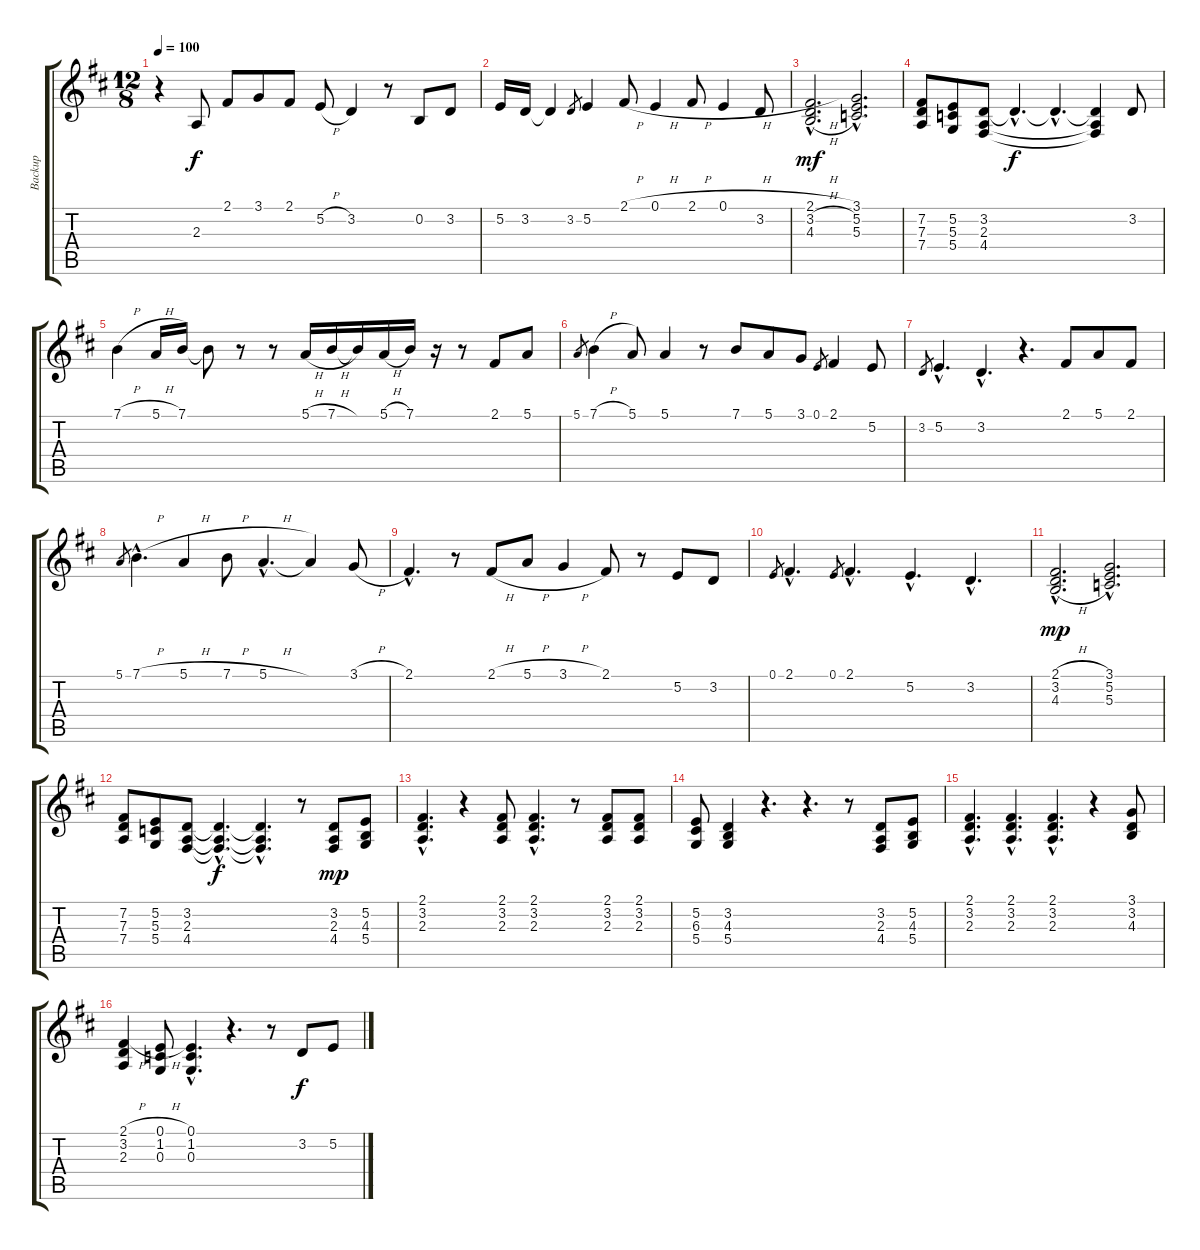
\track ("Backup" "Backup") {instrument synthvoice}
\staff {score tabs}
\tuning (E4 B3 G3 D3 A2 E2) {hide}
\ts (12 8)
\tempo 100
\clef g2
\ks d
r.4{dy f} 2.3.8 2.1.8 3.1.8 2.1.8 5.2{h}.8 3.2.4 r.8 0.2.8 3.2.8 |
5.2.16 3.2.16 3.2{t}.4 3.2.8{gr} 5.2.4 2.1{h}.8 0.1{h}.4 2.1{h}.8 0.1{h}.4 3.2.8 |
(2.1{h hac} 3.2{h hac} 4.3{h hac}).2{d dy mf} (3.1{hac} 5.2{hac} 5.3{hac}).2{d} |
(7.2 7.3 7.4).8 (5.2 5.3 5.4).8 (3.2 2.3 4.4).8 3.2{hac t}.4{d dy f} 3.2{hac t}.4{d} (3.2{t} 2.3{t} 4.4{t}).4 3.2.8 |
7.1{h}.4 5.1{h}.16 7.1.16 7.1{t}.8 r.8 r.8 5.1{h}.16 7.1{h}.16 7.1{t}.16 5.1{h}.16 7.1.16 r.16 r.8 2.1.8 5.1.8 |
5.1.8{gr} 7.1{h}.4 5.1.8 5.1.4 r.8 7.1.8 5.1.8 3.1.8 0.1.8{gr} 2.1.4 5.2.8 |
3.2.8{gr} 5.2{hac}.4{d} 3.2{hac}.4{d} r.4{d} 2.1.8 5.1.8 2.1.8 |
5.1.8{gr} 7.1{h hac}.4{d} 5.1{h}.4 7.1{h}.8 5.1{h hac}.4{d} 5.1{t}.4 3.1{h}.8 |
2.1{hac}.4{d} r.8 2.1{h}.8 5.1{h}.8 3.1{h}.4 2.1.8 r.8 5.2.8 3.2.8 |
0.1.8{gr} 2.1{hac}.4{d} 0.1.8{gr} 2.1{hac}.4{d} 5.2{hac}.4{d} 3.2{hac}.4{d} |
(2.1{h hac} 3.2{h hac} 4.3{h hac}).2{d dy mp} (3.1{hac} 5.2{hac} 5.3{hac}).2{d} |
(7.2 7.3 7.4).8 (5.2 5.3 5.4).8 (3.2 2.3 4.4).8 (3.2{hac t} 2.3{hac t} 4.4{hac t}).4{d dy f} (3.2{hac t} 2.3{hac t} 4.4{hac t}).4{d} r.8 (3.2 2.3 4.4).8{dy mp} (5.2 4.3 5.4).8 |
(2.1{hac} 3.2{hac} 2.3{hac}).4{d} r.4 (2.1 3.2 2.3).8 (2.1{hac} 3.2{hac} 2.3{hac}).4{d} r.8 (2.1 3.2 2.3).8 (2.1 3.2 2.3).8 |
(5.2 6.3 5.4).8 (3.2 4.3 5.4).4 r.4{d} r.4{d} r.8 (3.2 2.3 4.4).8 (5.2 4.3 5.4).8 |
(2.1{hac} 3.2{hac} 2.3{hac}).4{d} (2.1{hac} 3.2{hac} 2.3{hac}).4{d} (2.1{hac} 3.2{hac} 2.3{hac}).4{d} r.4 (3.1 3.2 4.3).8 |
(2.1{h} 3.2 2.3).4 (0.1{h} 1.2 0.3).8 (0.1{hac} 1.2{hac} 0.3{hac}).4{d} r.4{d} r.8 3.2.8{dy f} 5.2.8
